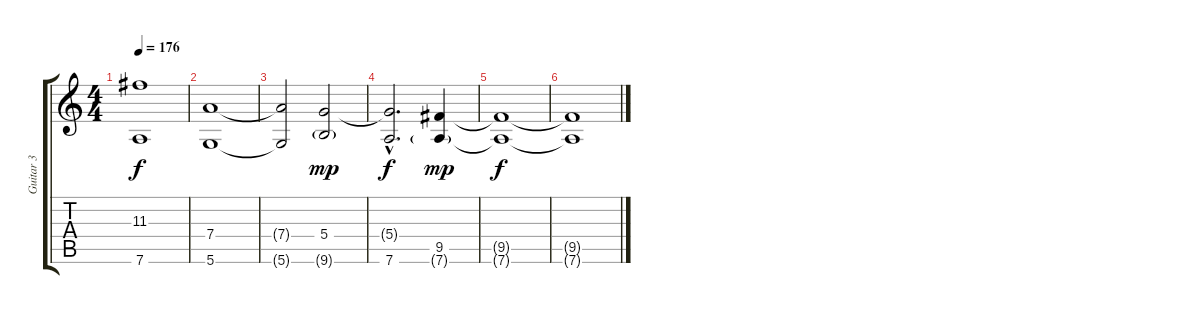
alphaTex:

\track ("Guitar 3" "Guitar 3") {instrument overdrivenguitar}
\staff {score tabs}
\tuning (E4 B3 G3 D3 A2 D2) {hide}
\ts (4 4)
\tempo 176
\clef g2
\ks c
(11.3{t} 7.6{t}).1{dy f} |
(7.4 5.6).1 |
(7.4{t} 5.6{t}).2 (5.4 9.6{g}).2{dy mp} |
(5.4{hac t} 7.6{hac}).2{d dy f} (9.5 7.6{g}).4{dy mp volume 6} |
(9.5{t} 7.6{t}).1{dy f} |
(9.5{t} 7.6{t}).1
